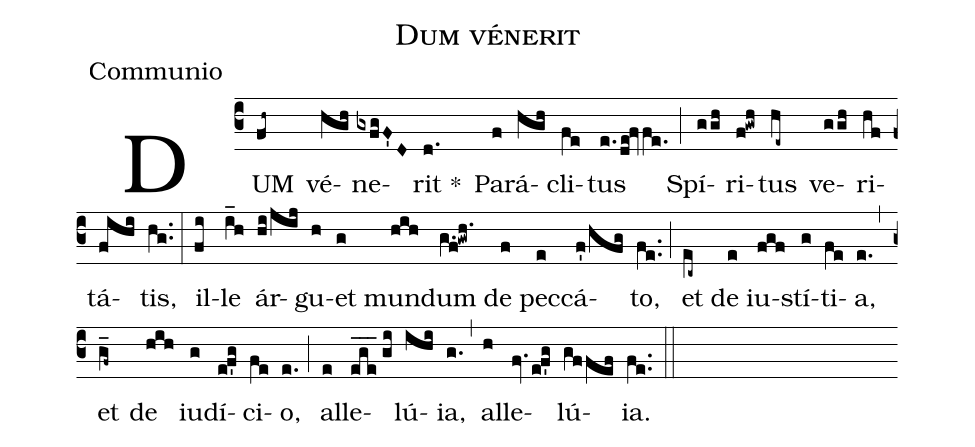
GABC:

name:Dum vénerit;
office-part:Communio;
%%
(c3) DUM(fh~) vé(hgh)ne(gxfgF'D)rit *(d.) Pa(f)rá(hgh)cli(fe)tus(e./de!fvfe.) (;)
Spí(ggh)ri(f!gwh)tus(he~) ve(ggh)ri(hf)tá(fihi)tis,(hg..) (:)
il(fi)le(i_h) ár(hi/jij)gu(h)et(g) mun(hih)dum(g.f!gwh.) de(f) pec(e)cá(f'/hfg)to,(fe..) (;)
et(ec~) de(e) iu(fgf)stí(g)ti(fe)a,(e.) (,)
et(g_f~) de(hih) iu(g)dí(e!f'g)ci(fe)o,(e.) (;)
al(e)le(ege___//gi)lú(ihi)ia,(g.) (,)
al(h)le(fv.e!f'g)lú(gffef)ia.(fe..) (::)
